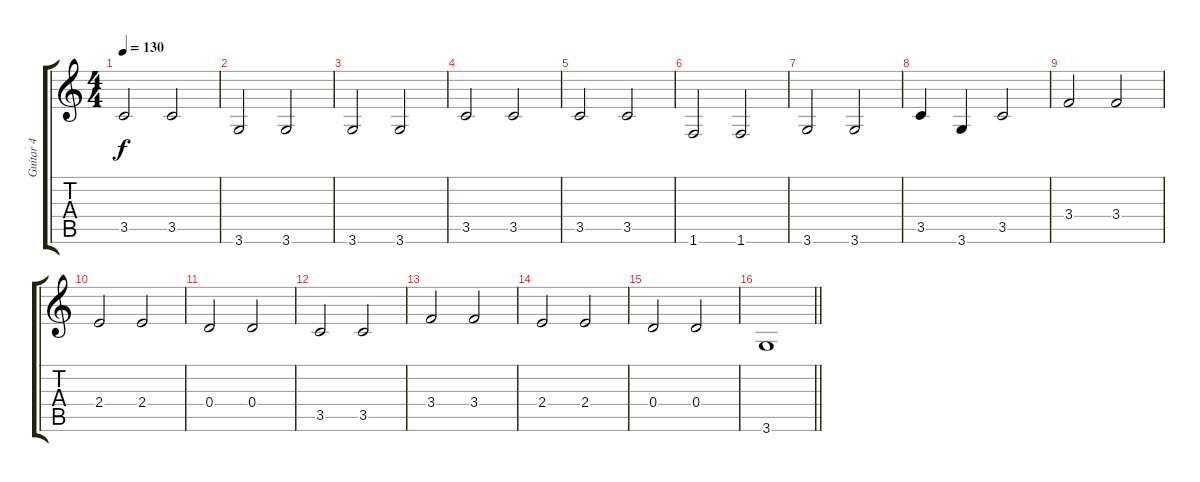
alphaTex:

\track ("Guitar 4" "Guitar 4") {instrument acousticguitarnylon}
\staff {score tabs}
\tuning (E4 B3 G3 D3 A2 E2) {hide}
\ts (4 4)
\tempo 130
\clef g2
\ks c
3.5.2{dy f} 3.5.2 |
3.6.2 3.6.2 |
3.6.2 3.6.2 |
3.5.2 3.5.2 |
3.5.2 3.5.2 |
1.6.2 1.6.2 |
3.6.2 3.6.2 |
3.5.4 3.6.4 3.5.2 |
3.4.2 3.4.2 |
2.4.2 2.4.2 |
0.4.2 0.4.2 |
3.5.2 3.5.2 |
3.4.2 3.4.2 |
2.4.2 2.4.2 |
0.4.2 0.4.2 |
\barLineRight lightlight
3.6.1
